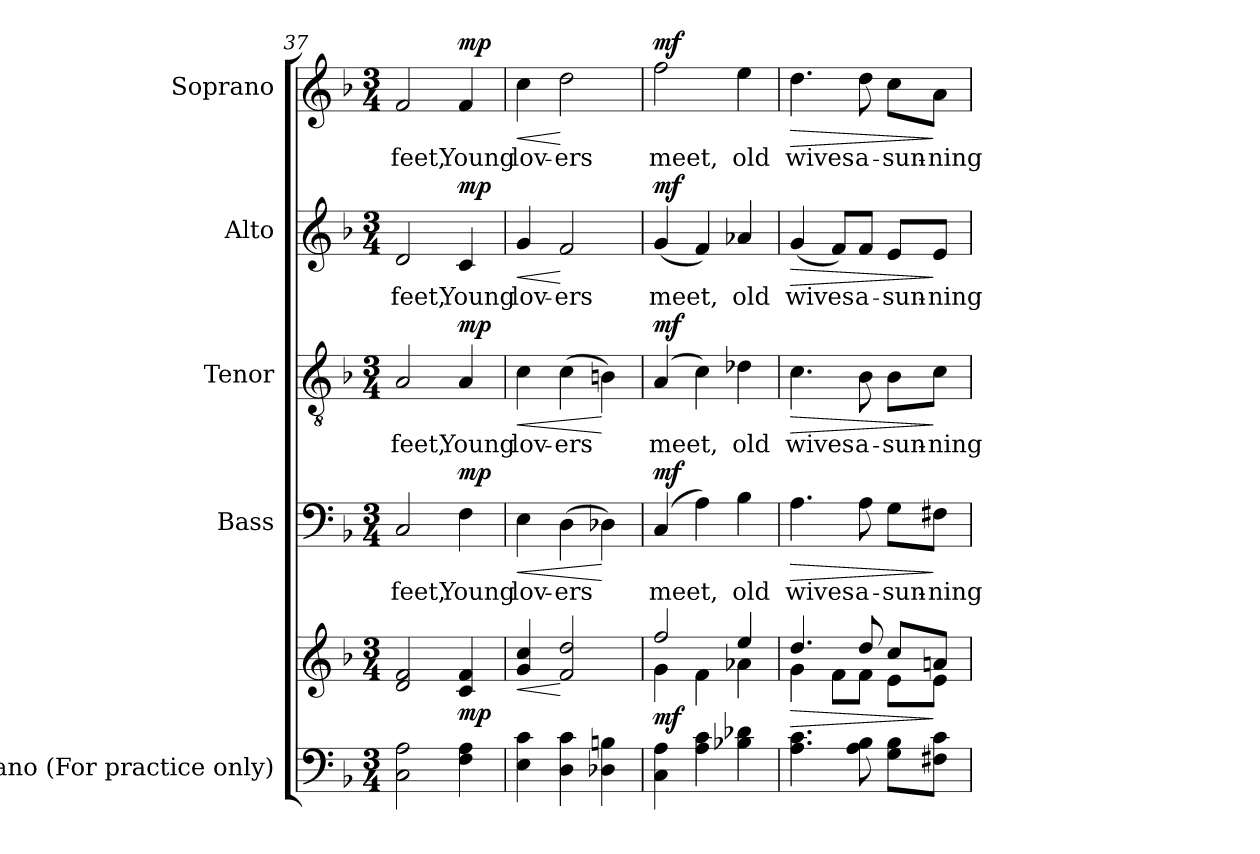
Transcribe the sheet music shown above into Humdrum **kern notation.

**kern	**kern	**dynam	**kern	**text	**dynam	**kern	**text	**dynam	**kern	**text	**dynam	**kern	**text	**dynam
*part5	*part5	*part5	*part4	*part4	*part4	*part3	*part3	*part3	*part2	*part2	*part2	*part1	*part1	*part1
*staff6	*staff5	*staff5/6	*staff4	*staff4	*staff4	*staff3	*staff3	*staff3	*staff2	*staff2	*staff2	*staff1	*staff1	*staff1
*I"Piano (For practice only)	*	*	*I"Bass	*	*	*I"Tenor	*	*	*I"Alto	*	*	*I"Soprano	*	*
*I'Pno.	*	*	*I'B.	*	*	*I'T.	*	*	*I'A.	*	*	*I'S.	*	*
*clefF4	*clefG2	*	*clefF4	*	*	*clefGv2	*	*	*clefG2	*	*	*clefG2	*	*
*	*	*	*	*	*	*ITrd7c12	*	*	*	*	*	*	*	*
*k[b-]	*k[b-]	*	*k[b-]	*	*	*k[b-]	*	*	*k[b-]	*	*	*k[b-]	*	*
*F:	*F:	*	*F:	*	*	*F:	*	*	*F:	*	*	*F:	*	*
*M3/4	*M3/4	*	*M3/4	*	*	*M3/4	*	*	*M3/4	*	*	*M3/4	*	*
=37	=37	=37	=37	=37	=37	=37	=37	=37	=37	=37	=37	=37	=37	=37
!	!	!	!	!LO:LY:b:color=#000000	!	!	!	!	!	!	!	!	!	!
!	!	!	!	!	!	!	!LO:LY:b:color=#000000	!	!	!	!	!	!	!
!	!	!	!	!	!	!	!	!	!	!LO:LY:b:color=#000000	!	!	!	!
!	!	!	!	!	!	!	!	!	!	!	!	!	!LO:LY:b:color=#000000	!
2Ci\ 2Ai	2di/ 2fi	.	2Ci/	feet,	.	2AAi/	feet,	.	2di/	feet,	.	2fi/	feet,	.
!	!	!	!	!LO:LY:b:color=#000000	!	!	!	!	!	!	!	!	!	!
!	!	!	!	!	!	!	!LO:LY:b:color=#000000	!	!	!	!	!	!	!
!	!	!	!	!	!	!	!	!	!	!LO:LY:b:color=#000000	!	!	!	!
!	!	!	!	!	!	!	!	!	!	!	!	!	!LO:LY:b:color=#000000	!
4Fi\ 4Ai	4ci/ 4fi	mp	4Fi\	Young	mp	4AAi/	Young	mp	4ci/	Young	mp	4fi/	Young	mp
=38	=38	=38	=38	=38	=38	=38	=38	=38	=38	=38	=38	=38	=38	=38
!	!	!LO:HP:b	!	!	!	!	!	!	!	!	!	!	!	!
!	!	!	!	!LO:LY:b:color=#000000	!LO:HP:b	!	!	!	!	!	!	!	!	!
!	!	!	!	!	!	!	!LO:LY:b:color=#000000	!LO:HP:b	!	!	!	!	!	!
!	!	!	!	!	!	!	!	!	!	!LO:LY:b:color=#000000	!LO:HP:b	!	!	!
!	!	!	!	!	!	!	!	!	!	!	!	!	!LO:LY:b:color=#000000	!LO:HP:b
4Ei\ 4ci	4gi/ 4cci	<	4Ei\	lov-	<	4Ci\	lov-	<	4gi/	lov-	<	4cci\	lov-	<
!	!	!	!	!LO:LY:b:color=#000000	!	!	!	!	!	!	!	!	!	!
!	!	!	!	!	!	!	!LO:LY:b:color=#000000	!	!	!	!	!	!	!
!	!	!	!	!	!	!	!	!	!	!LO:LY:b:color=#000000	!	!	!	!
!	!	!	!	!	!	!	!	!	!	!	!	!	!LO:LY:b:color=#000000	!
4Di\ 4ci	2fi/ 2ddi	[	(4Di\	-ers	.	(4Ci\	-ers	.	2fi/	-ers	[	2ddi\	-ers	[
4D-Xi\ 4Bni	.	.	4D-Xi\)	.	[	4BBni\)	.	[	.	.	.	.	.	.
!!LO:PB:g=z
=39	=39	=39	=39	=39	=39	=39	=39	=39	=39	=39	=39	=39	=39	=39
*	*^	*	*	*	*	*	*	*	*	*	*	*	*	*
!	!	!	!	!	!LO:LY:b:color=#000000	!	!	!	!	!	!	!	!	!	!
!	!	!	!	!	!	!	!	!LO:LY:b:color=#000000	!	!	!	!	!	!	!
!	!	!	!	!	!	!	!	!	!	!	!LO:LY:b:color=#000000	!	!	!	!
!	!	!	!	!	!	!	!	!	!	!	!	!	!	!LO:LY:b:color=#000000	!
4Ci\ 4Ai	2ffi/	4gi\	mf	(4Ci/	meet,	mf	(4AAi/	meet,	mf	(4gi/	meet,	mf	2ffi\	meet,	mf
4Ai\ 4ci	.	4fi\	.	4Ai\)	.	.	4Ci\)	.	.	4fi/)	.	.	.	.	.
!	!	!	!	!	!LO:LY:b:color=#000000	!	!	!	!	!	!	!	!	!	!
!	!	!	!	!	!	!	!	!LO:LY:b:color=#000000	!	!	!	!	!	!	!
!	!	!	!	!	!	!	!	!	!	!	!LO:LY:b:color=#000000	!	!	!	!
!	!	!	!	!	!	!	!	!	!	!	!	!	!	!LO:LY:b:color=#000000	!
4B-Xi\ 4d-Xi	4eei/	4a-Xi\	.	4B-i\	old	.	4D-Xi\	old	.	4a-Xi/	old	.	4eei\	old	.
=40	=40	=40	=40	=40	=40	=40	=40	=40	=40	=40	=40	=40	=40	=40	=40
!	!	!	!LO:HP:b	!	!	!	!	!	!	!	!	!	!	!	!
!	!	!	!	!	!LO:LY:b:color=#000000	!LO:HP:b	!	!	!	!	!	!	!	!	!
!	!	!	!	!	!	!	!	!LO:LY:b:color=#000000	!LO:HP:b	!	!	!	!	!	!
!	!	!	!	!	!	!	!	!	!	!	!LO:LY:b:color=#000000	!LO:HP:b	!	!	!
!	!	!	!	!	!	!	!	!	!	!	!	!	!	!LO:LY:b:color=#000000	!LO:HP:b
4.Ai\ 4.ci	4.ddi/	4gi\	>	4.Ai\	wives	>	4.Ci\	wives	>	(4gi/	wives	>	4.ddi\	wives	>
.	.	8fi\L	.	.	.	.	.	.	.	8fi/L)	.	.	.	.	.
!	!	!	!	!	!LO:LY:b:color=#000000	!	!	!	!	!	!	!	!	!	!
!	!	!	!	!	!	!	!	!LO:LY:b:color=#000000	!	!	!	!	!	!	!
!	!	!	!	!	!	!	!	!	!	!	!LO:LY:b:color=#000000	!	!	!	!
!	!	!	!	!	!	!	!	!	!	!	!	!	!	!LO:LY:b:color=#000000	!
8Ai\ 8B-i	8ddi/	8fi\J	.	8Ai\	a-	.	8BB-i\	a-	.	8fi/J	a-	.	8ddi\	a-	.
!	!	!	!	!	!LO:LY:b:color=#000000	!	!	!	!	!	!	!	!	!	!
!	!	!	!	!	!	!	!	!LO:LY:b:color=#000000	!	!	!	!	!	!	!
!	!	!	!	!	!	!	!	!	!	!	!LO:LY:b:color=#000000	!	!	!	!
!	!	!	!	!	!	!	!	!	!	!	!	!	!	!LO:LY:b:color=#000000	!
8Gi\ 8B-iL	8cci/L	8ei\L	.	8Gi\L	-sun-	.	8BB-i\L	-sun-	.	8ei/L	-sun-	.	8cci\L	-sun-	.
!	!	!	!	!	!LO:LY:b:color=#000000	!	!	!	!	!	!	!	!	!	!
!	!	!	!	!	!	!	!	!LO:LY:b:color=#000000	!	!	!	!	!	!	!
!	!	!	!	!	!	!	!	!	!	!	!LO:LY:b:color=#000000	!	!	!	!
!	!	!	!	!	!	!	!	!	!	!	!	!	!	!LO:LY:b:color=#000000	!
8F#Xi\ 8ciJ	8ani/J	8ei\J	]	8F#Xi\J	-ning	]	8Ci\J	-ning	]	8ei/J	-ning	]	8ai\J	-ning	]
*	*v	*v	*	*	*	*	*	*	*	*	*	*	*	*	*
=	=	=	=	=	=	=	=	=	=	=	=	=	=	=
*-	*-	*-	*-	*-	*-	*-	*-	*-	*-	*-	*-	*-	*-	*-
